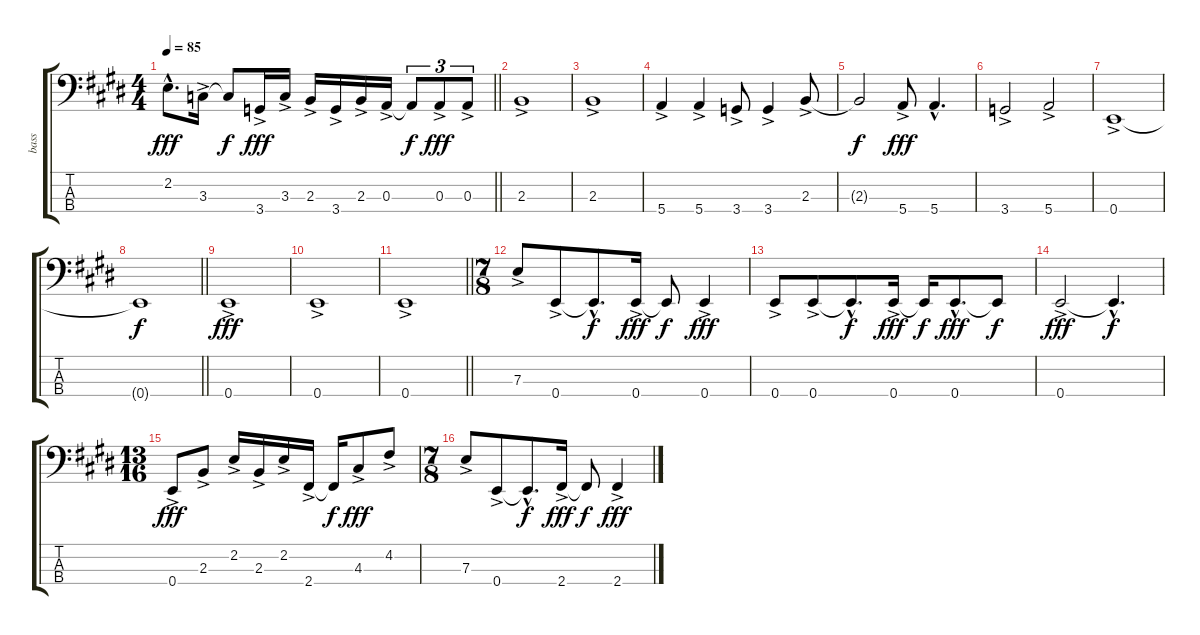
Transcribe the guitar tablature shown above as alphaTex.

\track ("bass" "bass") {instrument electricbassfinger}
\staff {score tabs}
\tuning (G2 D2 A1 E1) {hide}
\ts (4 4)
\tempo 85
\clef f4
\barLineRight lightlight
\ks e
2.2{hac}.8{d dy fff} 3.3{ac}.16 3.3{t}.8{dy f} 3.4{ac}.16{dy fff} 3.3{ac}.16 2.3{ac}.16 3.4{ac}.16 2.3{ac}.16 0.3{ac}.16 0.3{t}.8{tu (3 2) dy f} 0.3{ac}.8{tu (3 2) dy fff} 0.3{ac}.8{tu (3 2)} |
2.3{ac}.1 |
2.3{ac}.1 |
5.4{ac}.4 5.4{ac}.4 3.4{ac}.8 3.4{ac}.4 2.3{ac}.8 |
2.3{t}.2{dy f} 5.4{ac}.8{dy fff} 5.4{hac}.4{d} |
3.4{ac}.2 5.4{ac}.2 |
0.4{ac}.1 |
\barLineRight lightlight
0.4{t}.1{dy f} |
0.4{ac}.1{dy fff} |
0.4{ac}.1 |
\barLineRight lightlight
0.4{ac}.1 |
\ts (7 8)
7.3{ac}.8 0.4{ac}.8 0.4{hac t}.8{d dy f} 0.4{ac}.16{dy fff} 0.4{t}.8{dy f} 0.4{ac}.4{dy fff} |
0.4{ac}.8 0.4{ac}.8 0.4{hac t}.8{d dy f} 0.4{ac}.16{dy fff} 0.4{t}.16{dy f} 0.4{hac}.8{d dy fff} 0.4{t}.8{dy f} |
0.4{ac}.2{dy fff} 0.4{hac t}.4{d dy f} |
\ts (13 16)
0.4{ac}.8{dy fff} 2.3{ac}.8 2.2{ac}.16 2.3{ac}.16 2.2{ac}.16 2.4{ac}.16 2.4{t}.16{dy f} 4.3{ac}.8{dy fff} 4.2{ac}.8 |
\ts (7 8)
7.3{ac}.8 0.4{ac}.8 0.4{hac t}.8{d dy f} 2.4{ac}.16{dy fff} 2.4{t}.8{dy f} 2.4{ac}.4{dy fff}
